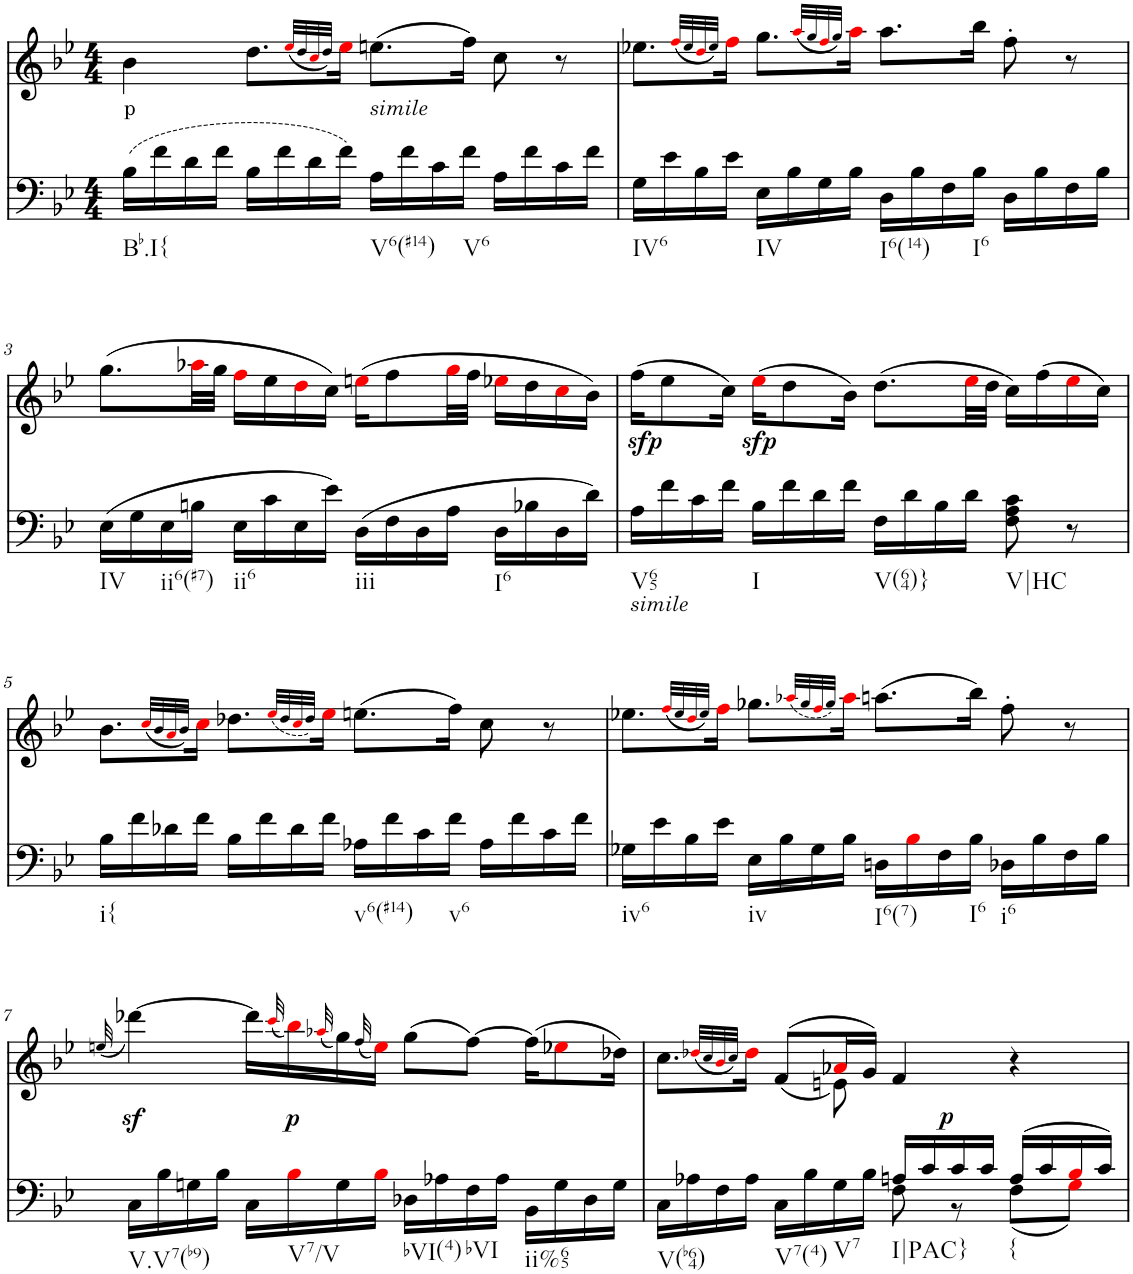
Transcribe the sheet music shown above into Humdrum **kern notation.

**kern	**kern	**text	**dynam
*part2	*part1	*part1	*part1
*staff2	*staff1	*staff1	*staff1
*I"Piano	*I"Piano	*	*
*I'Pno	*I'Pno	*	*
*clefF4	*clefG2	*	*
*k[b-e-]	*k[b-e-]	*	*
*B-:	*B-:	*	*
*M4/4	*M4/4	*	*
=1	=1	=1	=1
!LO:TX:b:t=Bb.I{	!	!	!
!	!	!LO:LY:b	!
(16B-\LL	4b-\	p	.
16f\	.	.	.
16d\	.	.	.
16f\JJ	.	.	.
16B-\LL	8.dd\L	.	.
16f\	.	.	.
16d\	.	.	.
.	(32qee-i/LLL	.	.
.	32qdd/	.	.
.	32qcci/	.	.
.	32qdd/JJJ)	.	.
16f\JJ)	16ee-i\Jk	.	.
!	!LO:TX:b:i:t=simile	!	!
!LO:TX:b:t=V6(#14)	!	!	!
16A\LL	(8.een\L	.	.
16f\	.	.	.
16c\	.	.	.
!LO:TX:b:t=V6	!	!	!
16f\JJ	16ff\Jk)	.	.
16A\LL	8cc\	.	.
16f\	.	.	.
16c\	8r	.	.
16f\JJ	.	.	.
=2	=2	=2	=2
!LO:TX:b:t=IV6	!	!	!
16G\LL	8.ee-X\L	.	.
16e-\	.	.	.
16B-\	.	.	.
.	(32qffi/LLL	.	.
.	32qee-/	.	.
.	32qddi/	.	.
.	32qee-/JJJ)	.	.
16e-\JJ	16ffi\Jk	.	.
!LO:TX:b:t=IV	!	!	!
16E-\LL	8.gg\L	.	.
16B-\	.	.	.
16G\	.	.	.
.	(32qaai/LLL	.	.
.	32qgg/	.	.
.	32qffi/	.	.
.	32qgg/JJJ)	.	.
16B-\JJ	16aai\Jk	.	.
!LO:TX:b:t=I6(14)	!	!	!
16D\LL	8.aa\L	.	.
16B-\	.	.	.
16F\	.	.	.
!LO:TX:b:t=I6	!	!	!
16B-\JJ	16bb-\Jk	.	.
16D\LL	8ff'\	.	.
16B-\	.	.	.
16F\	8r	.	.
16B-\JJ	.	.	.
!!LO:LB:g=z
=3	=3	=3	=3
!LO:TX:b:t=IV	!	!	!
(16E-\LL	(8.gg\L	.	.
16G\	.	.	.
!LO:TX:b:t=ii6(#7)	!	!	!
16E-\	.	.	.
16Bn\JJ	32aa-Xi\LL	.	.
.	32gg\JJJ	.	.
!LO:TX:b:t=ii6	!	!	!
16E-\LL	16ffi\LL	.	.
16c\	16ee-\	.	.
16E-\	16ddi\	.	.
16e-\JJ)	16cc\JJ)	.	.
!LO:TX:b:t=iii	!	!	!
(16D\LL	(16eeni\KL	.	.
16F\	8ff\	.	.
16D\	.	.	.
16A\JJ	32ggi\LL	.	.
.	32ff\JJJ	.	.
!LO:TX:b:t=I6	!	!	!
16D\LL	16ee-Xi\LL	.	.
16B-X\	16dd\	.	.
16D\	16cci\	.	.
16d\JJ)	16b-\JJ)	.	.
=4	=4	=4	=4
!LO:TX:b:i:t=simile	!	!	!
!LO:TX:b:t=V65	!	!	!
!	!	!	!LO:DY:b
16A\LL	(16ff\KL	.	sfp
16f\	8ee-\	.	.
16c\	.	.	.
16f\JJ	16cc\Jk)	.	.
!LO:TX:b:t=I	!	!	!
!	!	!	!LO:DY:b
16B-\LL	(16ee-i\KL	.	sfp
16f\	8dd\	.	.
16d\	.	.	.
16f\JJ	16b-\Jk)	.	.
!LO:TX:b:t=V(64)}	!	!	!
16F\LL	(8.dd\L	.	.
16d\	.	.	.
16B-\	.	.	.
16d\JJ	32ee-i\LL	.	.
.	32dd\JJJ	.	.
!LO:TX:b:t=V|HC	!	!	!
8F\ 8A\ 8c\	16cc\LL)	.	.
.	(16ff\	.	.
8r	16ee-i\	.	.
.	16cc\JJ)	.	.
!!LO:LB:g=z
=5	=5	=5	=5
!LO:TX:b:t=i{	!	!	!
16B-\LL	8.b-\L	.	.
16f\	.	.	.
16d-X\	.	.	.
.	(32qcci/LLL	.	.
.	32qb-/	.	.
.	32qai/	.	.
.	32qb-/JJJ)	.	.
16f\JJ	16cci\Jk	.	.
16B-\LL	8.dd-X\L	.	.
16f\	.	.	.
16d-\	.	.	.
.	(32qee-i/LLL	.	.
.	32qdd-/	.	.
.	32qcci/	.	.
.	32qdd-/JJJ)	.	.
16f\JJ	16ee-i\Jk	.	.
!LO:TX:b:t=v6(#14)	!	!	!
16A-X\LL	(8.een\L	.	.
16f\	.	.	.
16c\	.	.	.
!LO:TX:b:t=v6	!	!	!
16f\JJ	16ff\Jk)	.	.
16A-\LL	8cc\	.	.
16f\	.	.	.
16c\	8r	.	.
16f\JJ	.	.	.
=6	=6	=6	=6
!LO:TX:b:t=iv6	!	!	!
16G-X\LL	8.ee-X\L	.	.
16e-\	.	.	.
16B-\	.	.	.
.	(32qffi/LLL	.	.
.	32qee-/	.	.
.	32qddi/	.	.
.	32qee-/JJJ)	.	.
16e-\JJ	16ffi\Jk	.	.
!LO:TX:b:t=iv	!	!	!
16E-\LL	8.gg-X\L	.	.
16B-\	.	.	.
16G-\	.	.	.
.	(32qaa-Xi/LLL	.	.
.	32qgg-/	.	.
.	32qffi/	.	.
.	32qgg-/JJJ)	.	.
16B-\JJ	16aa-i\Jk	.	.
!LO:TX:b:t=I6(7)	!	!	!
16Dn\LL	(8.aan\L	.	.
16B-i\	.	.	.
16F\	.	.	.
!LO:TX:b:t=I6	!	!	!
16B-\JJ	16bb-\Jk)	.	.
!LO:TX:b:t=i6	!	!	!
16D-X\LL	8ff'\	.	.
16B-\	.	.	.
16F\	8r	.	.
16B-\JJ	.	.	.
!!LO:LB:g=z
=7	=7	=7	=7
.	(32qeen/	.	.
!LO:TX:b:t=V.V7(b9)	!	!	!
16C\LL	[4ddd-Xz<\)	.	.
16B-\	.	.	.
16Gn\	.	.	.
16B-\JJ	.	.	.
16C\LL	16ddd-\LL]	.	.
.	(32qccci/	.	.
!LO:TX:b:t=V7/V	!	!	!
!	!	!	!LO:DY:b
16B-i\	16bb-i\)	.	p
.	(32qaa-Xi/	.	.
16G\	16gg\)	.	.
.	(32qff/	.	.
16B-i\JJ	16eei\JJ)	.	.
!LO:TX:b:t=bVI(4)	!	!	!
16D-X\LL	(8gg\L	.	.
16A-X\	.	.	.
!LO:TX:b:t=bVI	!	!	!
16F\	[8ff\J)	.	.
16A-\JJ	.	.	.
!LO:TX:b:t=ii%65	!	!	!
16BB-\LL	(16ff\KL]	.	.
16G\	8ee-Xi\	.	.
16D-\	.	.	.
16G\JJ	16dd-X\Jk)	.	.
=8	=8	=8	=8
*^	*^	*	*
!LO:TX:b:t=V(b64)	!	!	!	!	!
16C\LL	2ryy	8.cc\L	4.ryy	.	.
16A-X\	.	.	.	.	.
16F\	.	.	.	.	.
.	.	(32qdd-Xi/LLL	.	.	.
.	.	32qcc/	.	.	.
.	.	32qb-i/	.	.	.
.	.	32qcc/JJJ)	.	.	.
16A-\JJ	.	16dd-i\Jk	.	.	.
!LO:TX:b:t=V7(4)	!	!	!	!	!
16C\LL	.	((<8f/L	.	.	.
16B-\	.	.	.	.	.
!LO:TX:b:t=V7	!	!	!	!	!
16G\	.	16a-Xi/L	8en\)	.	.
16B-\JJ	.	16g/JJ)	.	.	.
!LO:TX:b:t=I|PAC}	!	!	!	!	!
!	!	!	!	!	!LO:DY:b
16An/LL	8F\	4f/	2ryy	.	p
16c/	.	.	.	.	.
16c/	8r	.	.	.	.
16c/JJ	.	.	.	.	.
!LO:TX:b:t={	!	!	!	!	!
(16A/LL	(8F\L	4r	.	.	.
16c/	.	.	.	.	.
16B-i/	8Gi\J)	.	.	.	.
16c/JJ)	.	.	.	.	.
*v	*v	*	*	*	*
*	*v	*v	*	*
=	=	=	=
*-	*-	*-	*-
